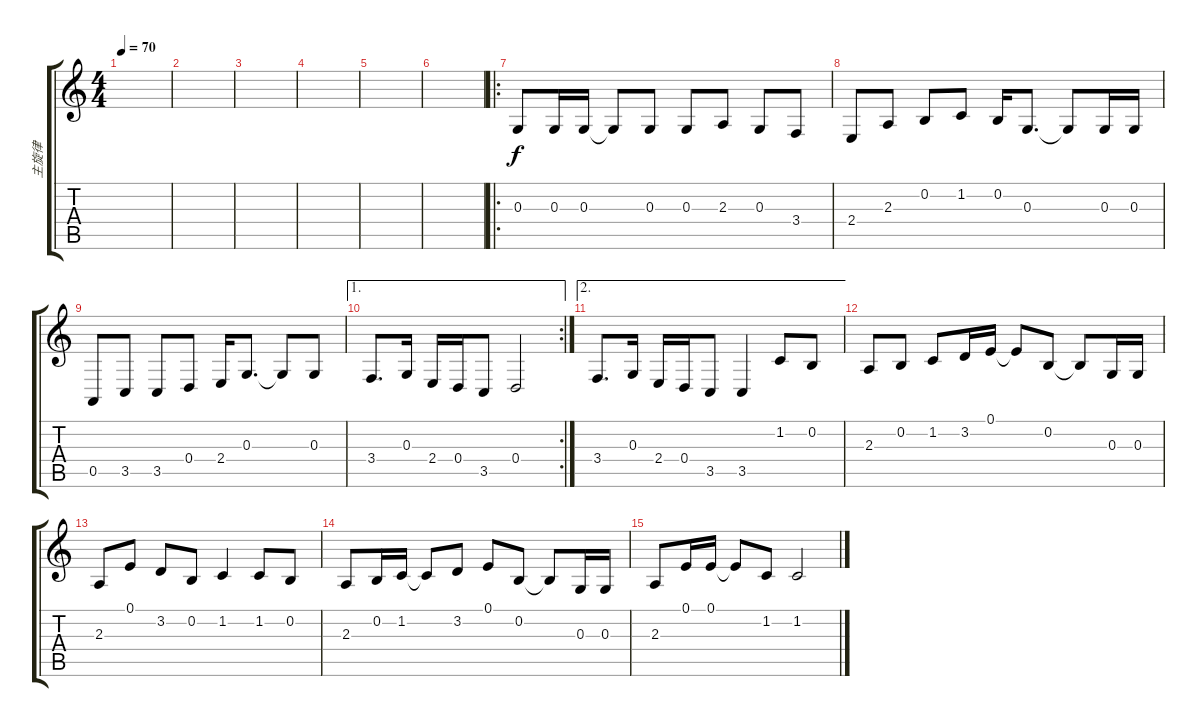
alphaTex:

\track ("主旋律" "主旋律") {instrument reedorgan}
\staff {score tabs}
\tuning (E4 B3 G3 D3 A2 E2) {hide}
\ts (4 4)
\tempo 70
\clef g2
\ks c
|
|
|
|
|
|
\ro
0.3.8 0.3.16 0.3.16{txt ""} 0.3{t}.8 0.3.8 0.3.8 2.3.8 0.3.8 3.4.8 |
2.4.8 2.3.8 0.2.8 1.2.8 0.2.16 0.3.8{d} 0.3{t}.8 0.3.16 0.3.16 |
0.5.8 3.5.8 3.5.8 0.4.8 2.4.16 0.3.8{d} 0.3{t}.8 0.3.8 |
\ae 1
\rc 2
3.4.8{d} 0.3.16 2.4.16 0.4.16 3.5.8 0.4.2 |
\ae 2
3.4.8{d} 0.3.16 2.4.16 0.4.16 3.5.8 3.5.4 1.2.8 0.2.8 |
2.3.8 0.2.8 1.2.8 3.2.16 0.1.16 0.1{t}.8 0.2.8 0.2{t}.8 0.3.16 0.3.16 |
2.3.8 0.1.8 3.2.8 0.2.8 1.2.4 1.2.8 0.2.8 |
2.3.8 0.2.16 1.2.16 1.2{t}.8 3.2.8 0.1.8 0.2.8 0.2{t}.8 0.3.16 0.3.16 |
2.3.8 0.1.16 0.1.16 0.1{t}.8 1.2.8 1.2.2
